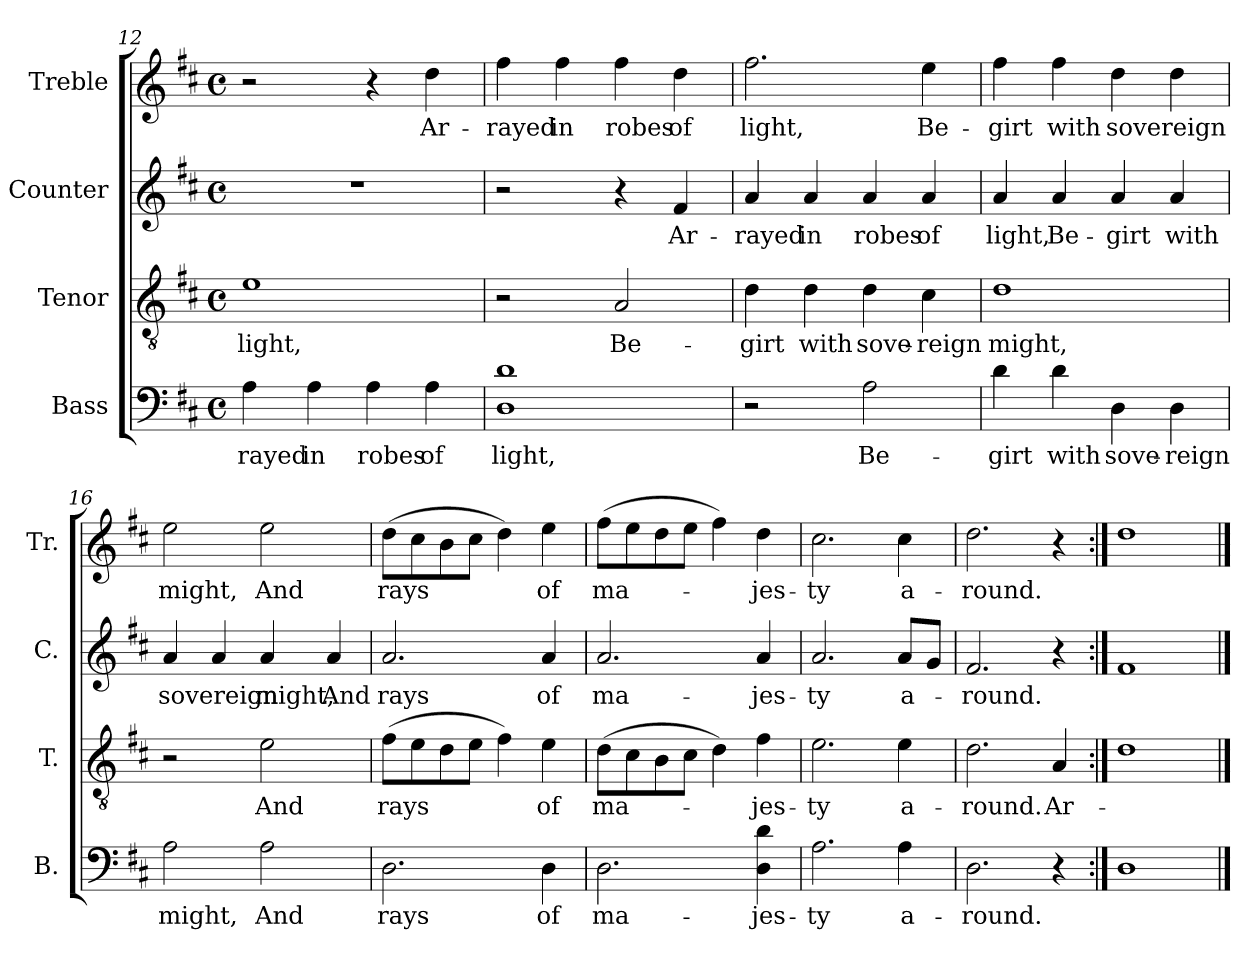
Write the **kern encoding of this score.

**kern	**text	**kern	**text	**kern	**text	**kern	**text
*part4	*part4	*part3	*part3	*part2	*part2	*part1	*part1
*staff4	*staff4	*staff3	*staff3	*staff2	*staff2	*staff1	*staff1
*I"Bass	*	*I"Tenor	*	*I"Counter	*	*I"Treble	*
*I'B.	*	*I'T.	*	*I'C.	*	*I'Tr.	*
*clefF4	*	*clefGv2	*	*clefG2	*	*clefG2	*
*k[f#c#]	*	*k[f#c#]	*	*k[f#c#]	*	*k[f#c#]	*
*M4/4	*	*M4/4	*	*M4/4	*	*M4/4	*
*met(c)	*	*met(c)	*	*met(c)	*	*met(c)	*
=12	=12	=12	=12	=12	=12	=12	=12
4A\	-rayed	1e	light,	1r	.	2r	.
4A\	in	.	.	.	.	.	.
4A\	robes	.	.	.	.	4r	.
4A\	of	.	.	.	.	4dd\	Ar-
=13	=13	=13	=13	=13	=13	=13	=13
1D 1d	light,	2r	.	2r	.	4ff#\	-rayed
.	.	.	.	.	.	4ff#\	in
.	.	2A/	Be-	4r	.	4ff#\	robes
.	.	.	.	4f#/	Ar-	4dd\	of
=14	=14	=14	=14	=14	=14	=14	=14
2r	.	4d\	-girt	4a/	-rayed	2.ff#\	light,
.	.	4d\	with	4a/	in	.	.
2A\	Be-	4d\	sove-	4a/	robes	.	.
.	.	4c#\	-reign	4a/	of	4ee\	Be-
!!LO:LB:g=z
=15	=15	=15	=15	=15	=15	=15	=15
4d\	-girt	1d	might,	4a/	light,	4ff#\	-girt
4d\	with	.	.	4a/	Be-	4ff#\	with
4D\	sove-	.	.	4a/	-girt	4dd\	sovereign
4D\	-reign	.	.	4a/	with	4dd\	.
=16	=16	=16	=16	=16	=16	=16	=16
2A\	might,	2r	.	4a/	sovereign	2ee\	might,
.	.	.	.	4a/	.	.	.
2A\	And	2e\	And	4a/	might,	2ee\	And
.	.	.	.	4a/	And	.	.
=17	=17	=17	=17	=17	=17	=17	=17
2.D\	rays	(8f#\L	rays	2.a/	rays	(8dd\L	rays
.	.	8e\	.	.	.	8cc#\	.
.	.	8d\	.	.	.	8b\	.
.	.	8e\J	.	.	.	8cc#\J	.
.	.	4f#\)	.	.	.	4dd\)	.
4D\	of	4e\	of	4a/	of	4ee\	of
=18	=18	=18	=18	=18	=18	=18	=18
2.D\	ma-	(8d\L	ma-	2.a/	ma-	(8ff#\L	ma-
.	.	8c#\	.	.	.	8ee\	.
.	.	8B\	.	.	.	8dd\	.
.	.	8c#\J	.	.	.	8ee\J	.
.	.	4d\)	.	.	.	4ff#\)	.
4D\ 4d\	-jes-	4f#\	-jes-	4a/	-jes-	4dd\	-jes-
=19	=19	=19	=19	=19	=19	=19	=19
2.A\	-ty	2.e\	-ty	2.a/	-ty	2.cc#\	-ty
4A\	a-	4e\	a-	8a/L	a-	4cc#\	a-
.	.	.	.	8g/J	.	.	.
=20	=20	=20	=20	=20	=20	=20	=20
2.D\	-round.	2.d\	-round.	2.f#/	-round.	2.dd\	-round.
4r	.	4A/	Ar -	4r	.	4r	.
=21:|!	=21:|!	=21:|!	=21:|!	=21:|!	=21:|!	=21:|!	=21:|!
1D	.	1d	.	1f#	.	1dd	.
==	==	==	==	==	==	==	==
*-	*-	*-	*-	*-	*-	*-	*-
